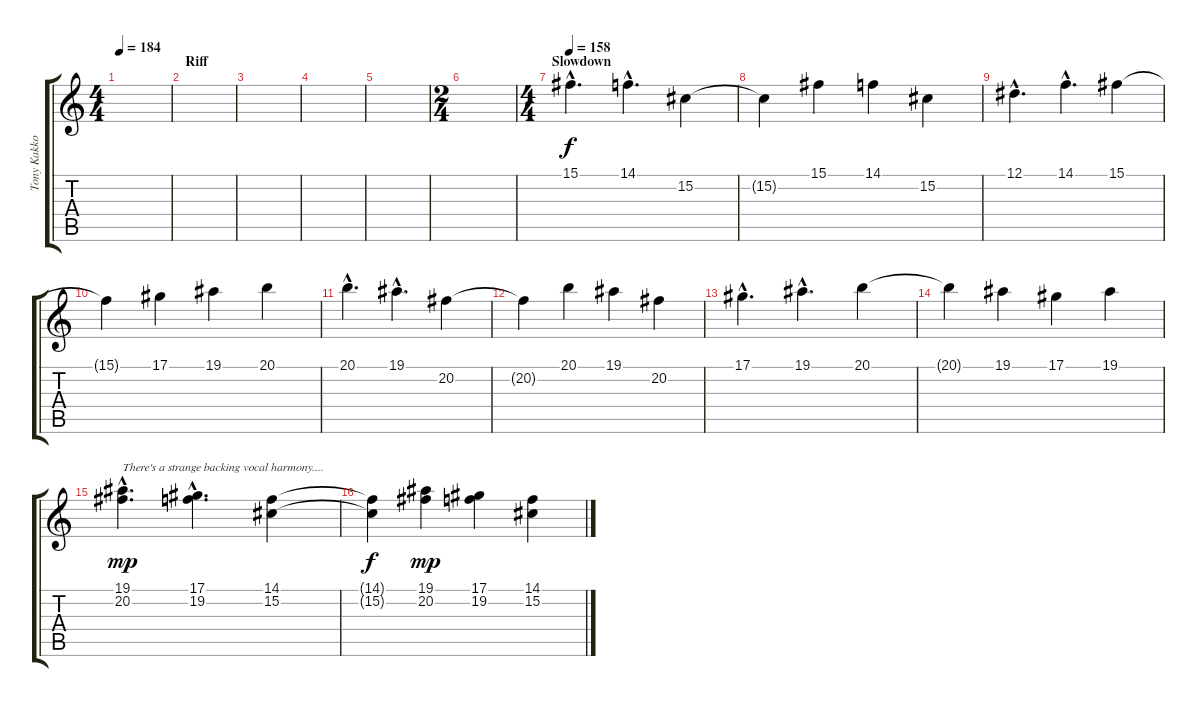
\track ("Tony Kakko - Vocals" "Tony Kakko") {instrument lead3calliope}
\staff {score tabs}
\tuning (Eb4 Bb3 Gb3 Db3 Ab2 Eb2) {hide}
\ts (4 4)
\tempo 184
\clef g2
\ks c
|
\section ("" "Riff")
|
|
|
|
\ts (2 4)
|
\ts (4 4)
\section ("" "Slowdown")
\tempo 158
15.1{hac}.4{d} 14.1{hac}.4{d} 15.2.4 |
15.2{t}.4 15.1.4 14.1.4 15.2.4 |
12.1{hac}.4{d} 14.1{hac}.4{d} 15.1.4 |
15.1{t}.4 17.1.4 19.1.4 20.1.4 |
20.1{hac}.4{d} 19.1{hac}.4{d} 20.2.4 |
20.2{t}.4 20.1.4 19.1.4 20.2.4 |
17.1{hac}.4{d} 19.1{hac}.4{d} 20.1.4 |
20.1{t}.4 19.1.4 17.1.4 19.1.4 |
(19.1{hac} 20.2{hac}).4{d txt "There's a strange backing vocal harmony...." dy mp} (17.1{hac} 19.2{hac}).4{d} (14.1 15.2).4 |
(14.1{t} 15.2{t}).4{dy f} (19.1 20.2).4{dy mp} (17.1 19.2).4 (14.1 15.2).4
